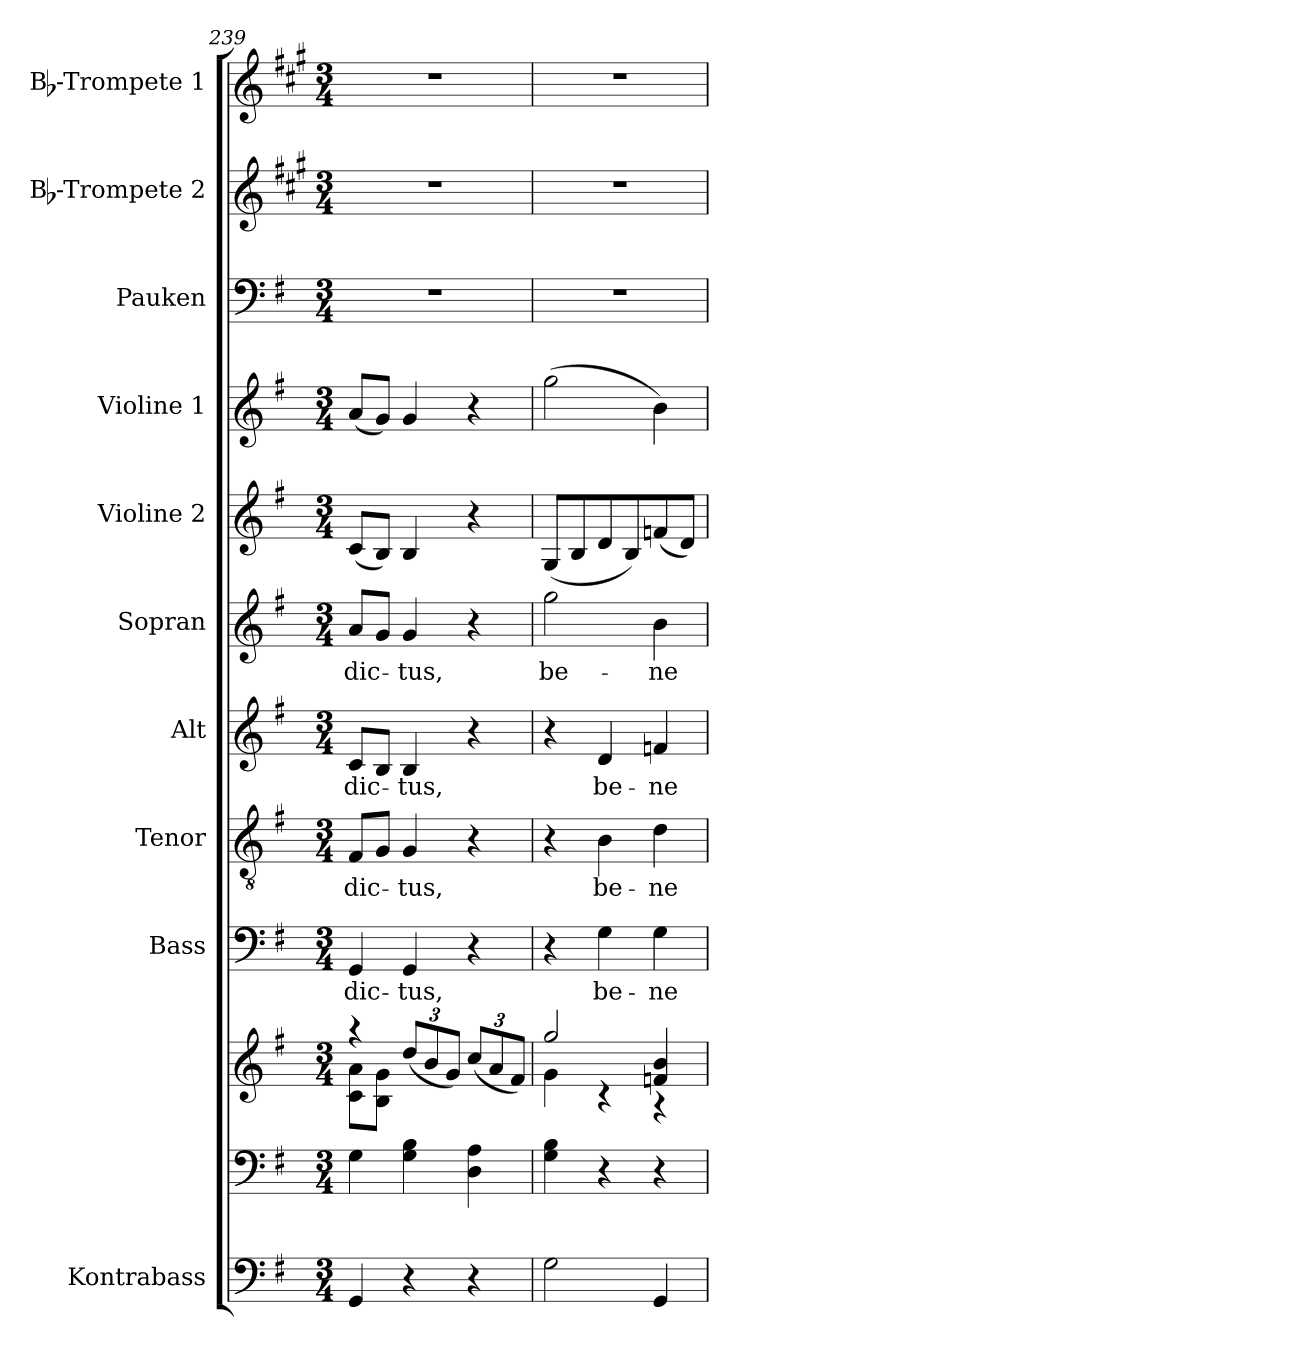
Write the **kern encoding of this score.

**kern	**kern	**kern	**kern	**text	**kern	**text	**kern	**text	**kern	**text	**kern	**kern	**kern	**kern	**kern
*part11	*part10	*part10	*part9	*part9	*part8	*part8	*part7	*part7	*part6	*part6	*part5	*part4	*part3	*part2	*part1
*staff12	*staff11	*staff10	*staff9	*staff9	*staff8	*staff8	*staff7	*staff7	*staff6	*staff6	*staff5	*staff4	*staff3	*staff2	*staff1
*I"Kontrabass	*	*	*I"Bass	*	*I"Tenor	*	*I"Alt	*	*I"Sopran	*	*I"Violine 2	*I"Violine 1	*I"Pauken	*I"Bb-Trompete 2	*I"Bb-Trompete 1
*I'Kb.	*	*	*I'B.	*	*I'T.	*	*I'A.	*	*I'S.	*	*I'Vl. 2	*I'Vl. 1	*I'Pk.	*I'Bb Trp. 2	*I'Bb Trp. 1
*clefF4	*clefF4	*clefG2	*clefF4	*	*clefGv2	*	*clefG2	*	*clefG2	*	*clefG2	*clefG2	*clefF4	*clefG2	*clefG2
*ITrd7c12	*	*	*	*	*	*	*	*	*	*	*	*	*	*ITrd1c2	*ITrd1c2
*k[f#]	*k[f#]	*k[f#]	*k[f#]	*	*k[f#]	*	*k[f#]	*	*k[f#]	*	*k[f#]	*k[f#]	*k[f#]	*k[f#]	*k[f#]
*G:	*G:	*G:	*G:	*	*G:	*	*G:	*	*G:	*	*G:	*G:	*G:	*G:	*G:
*M3/4	*M3/4	*M3/4	*M3/4	*	*M3/4	*	*M3/4	*	*M3/4	*	*M3/4	*M3/4	*M3/4	*M3/4	*M3/4
=239	=239	=239	=239	=239	=239	=239	=239	=239	=239	=239	=239	=239	=239	=239	=239
*	*	*^	*	*	*	*	*	*	*	*	*	*	*	*	*
!	!	!	!	!	!LO:LY:b	!	!LO:LY:b	!	!LO:LY:b	!	!LO:LY:b	!	!	!	!	!
4GGG/	4G!\	4raa	8c!\ 8a!\L	4GG/	-dic-	8F#/L	-dic-	8c/L	-dic-	8a/L	-dic-	(<8c/L	(<8a/L	2.r	2.r	2.r
.	.	.	8B!\ 8g!\J	.	.	8G/J	.	8B/J	.	8g/J	.	8B/J)	8g/J)	.	.	.
*	*	*Xbrackettup	*	*	*	*	*	*	*	*	*	*	*	*	*	*
!	!	!	!	!	!LO:LY:b	!	!LO:LY:b	!	!LO:LY:b	!	!LO:LY:b	!	!	!	!	!
4r	4G\ 4B\	(<12dd/L	2ryy	4GG/	-tus,	4G/	-tus,	4B/	-tus,	4g/	-tus,	4B/	4g/	.	.	.
.	.	12b/	.	.	.	.	.	.	.	.	.	.	.	.	.	.
.	.	12g/J)	.	.	.	.	.	.	.	.	.	.	.	.	.	.
4r	4D\ 4A\	(<12cc/L	.	4r	.	4r	.	4r	.	4r	.	4r	4r	.	.	.
.	.	12a/	.	.	.	.	.	.	.	.	.	.	.	.	.	.
.	.	12f#/J)	.	.	.	.	.	.	.	.	.	.	.	.	.	.
=240	=240	=240	=240	=240	=240	=240	=240	=240	=240	=240	=240	=240	=240	=240	=240	=240
!	!	!	!	!	!	!	!	!	!	!	!LO:LY:b	!	!	!	!	!
2GG\	4G\ 4B\	4g\	2gg!/	4r	.	4r	.	4r	.	2gg\	be-	(<8G/L	(>2gg\	2.r	2.r	2.r
.	.	.	.	.	.	.	.	.	.	.	.	8B/	.	.	.	.
!	!	!	!	!	!LO:LY:b	!	!LO:LY:b	!	!LO:LY:b	!	!	!	!	!	!	!
.	4r	4rB	.	4G\	be-	4B\	be-	4d/	be-	.	.	8d/	.	.	.	.
.	.	.	.	.	.	.	.	.	.	.	.	8B/)	.	.	.	.
!	!	!	!	!	!LO:LY:b	!	!LO:LY:b	!	!LO:LY:b	!	!LO:LY:b	!	!	!	!	!
4GGG/	4r	4rA	4fn!/ 4b!/	4G\	-ne-	4d\	-ne-	4fn/	-ne-	4b\	-ne-	(<8fn/	4b\)	.	.	.
.	.	.	.	.	.	.	.	.	.	.	.	8d/J)	.	.	.	.
*	*	*v	*v	*	*	*	*	*	*	*	*	*	*	*	*	*
=	=	=	=	=	=	=	=	=	=	=	=	=	=	=	=
*-	*-	*-	*-	*-	*-	*-	*-	*-	*-	*-	*-	*-	*-	*-	*-
